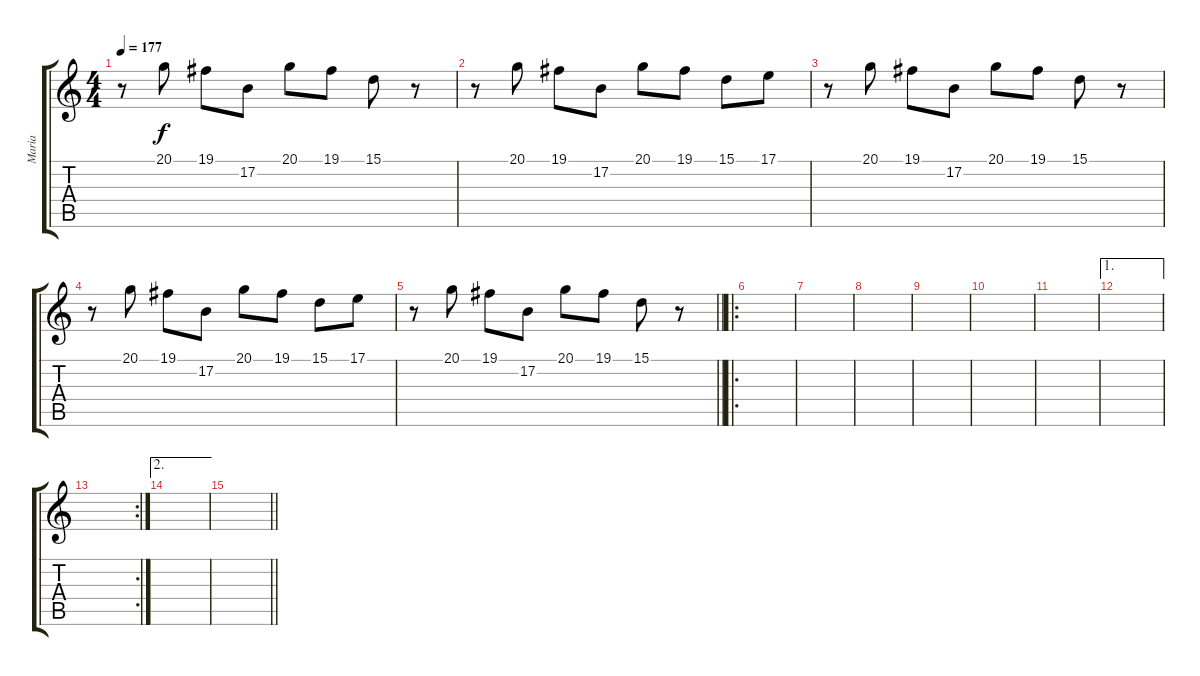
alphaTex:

\track ("Maria" "Maria") {instrument pizzicatostrings}
\staff {score tabs}
\tuning (B3 Gb3 D3 A2 E2 B1) {hide}
\ts (4 4)
\tempo 177
\clef g2
\ks c
r.8{dy f} 20.1.8 19.1.8 17.2.8 20.1.8 19.1.8 15.1.8 r.8 |
r.8 20.1.8 19.1.8 17.2.8 20.1.8 19.1.8 15.1.8 17.1.8 |
r.8 20.1.8 19.1.8 17.2.8 20.1.8 19.1.8 15.1.8 r.8 |
r.8 20.1.8 19.1.8 17.2.8 20.1.8 19.1.8 15.1.8 17.1.8 |
\barLineRight lightlight
r.8 20.1.8 19.1.8 17.2.8 20.1.8 19.1.8 15.1.8 r.8 |
\ro
|
|
|
|
|
|
\ae 1
|
\rc 2
|
\ae 2
|
\barLineRight lightlight
